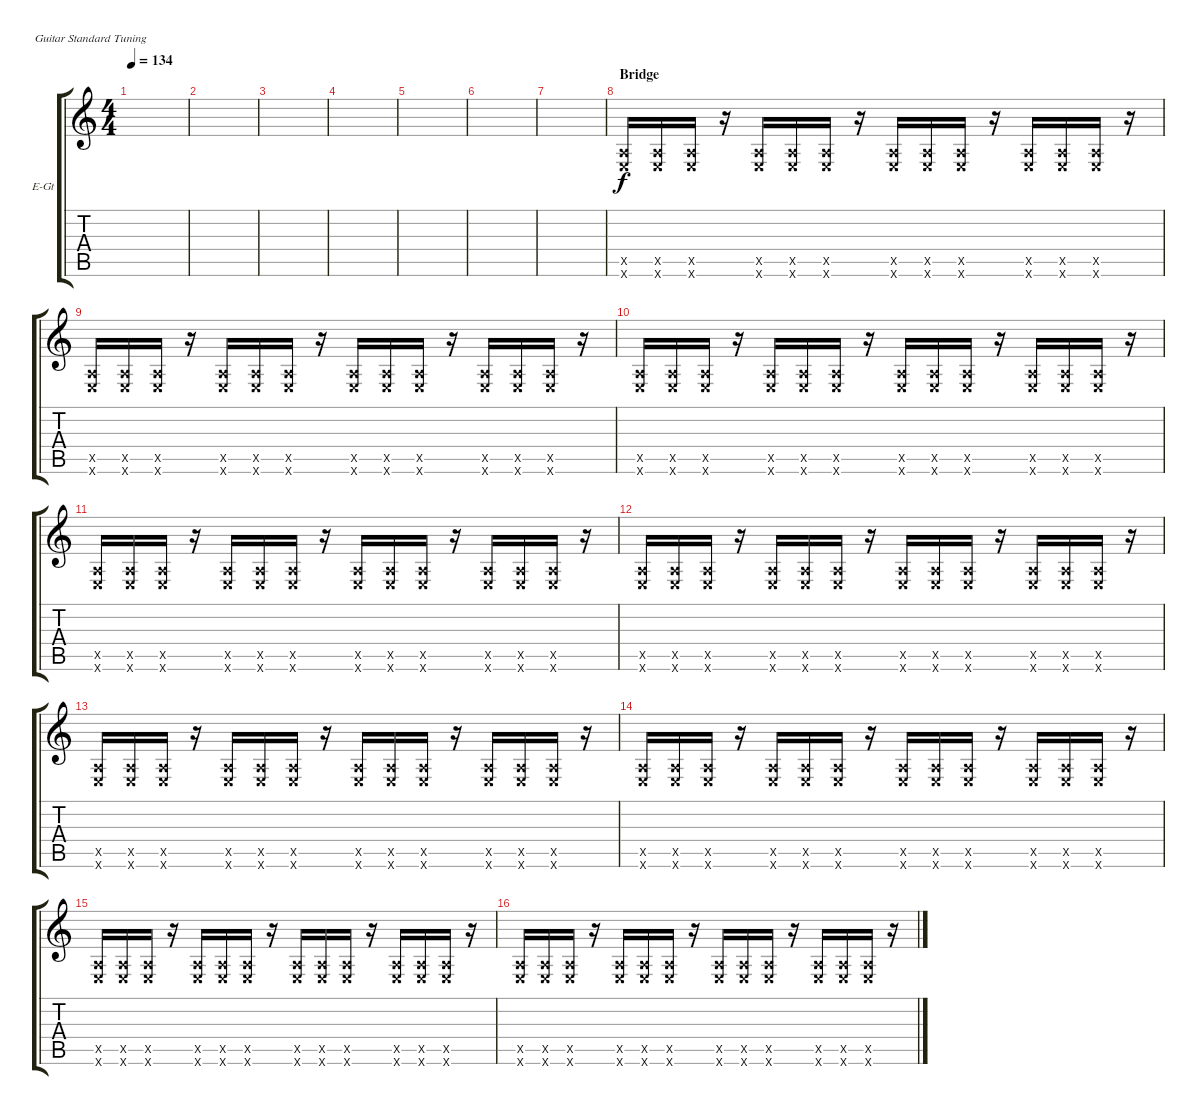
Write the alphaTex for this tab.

\defaultSystemsLayout 4
\bracketExtendMode groupsimilarinstruments
\firstSystemTrackNameOrientation horizontal
\otherSystemsTrackNameOrientation horizontal
\track ("Effects" "E-Gt") {instrument distortionguitar}
\staff {score tabs}
\tuning (E4 B3 G3 D3 A2 E2)
\ts (4 4)
\tempo 134
\clef g2
\scale
0.333333
\ks c
|
\scale
0.333333 |
\scale
0.333333 |
\scale
0.333333 |
\scale
0.333333 |
\scale
0.333333 |
\scale
0.333333 |
\section ("" "Bridge")
\scale
0.333333 (0.6{x} 0.5{x}).16 (0.5{x} 0.6{x}).16 (0.6{x} 0.5{x}).16 r.16 (0.6{x} 0.5{x}).16 (0.5{x} 0.6{x}).16 (0.6{x} 0.5{x}).16 r.16 (0.6{x} 0.5{x}).16 (0.5{x} 0.6{x}).16 (0.6{x} 0.5{x}).16 r.16 (0.6{x} 0.5{x}).16 (0.5{x} 0.6{x}).16 (0.6{x} 0.5{x}).16 r.16 |
\scale
0.333333 (0.6{x} 0.5{x}).16 (0.5{x} 0.6{x}).16 (0.6{x} 0.5{x}).16 r.16 (0.6{x} 0.5{x}).16 (0.5{x} 0.6{x}).16 (0.6{x} 0.5{x}).16 r.16 (0.6{x} 0.5{x}).16 (0.5{x} 0.6{x}).16 (0.6{x} 0.5{x}).16 r.16 (0.6{x} 0.5{x}).16 (0.5{x} 0.6{x}).16 (0.6{x} 0.5{x}).16 r.16 |
\scale
0.333333 (0.6{x} 0.5{x}).16 (0.5{x} 0.6{x}).16 (0.6{x} 0.5{x}).16 r.16 (0.6{x} 0.5{x}).16 (0.5{x} 0.6{x}).16 (0.6{x} 0.5{x}).16 r.16 (0.6{x} 0.5{x}).16 (0.5{x} 0.6{x}).16 (0.6{x} 0.5{x}).16 r.16 (0.6{x} 0.5{x}).16 (0.5{x} 0.6{x}).16 (0.6{x} 0.5{x}).16 r.16 |
\scale
0.333333 (0.6{x} 0.5{x}).16 (0.5{x} 0.6{x}).16 (0.6{x} 0.5{x}).16 r.16 (0.6{x} 0.5{x}).16 (0.5{x} 0.6{x}).16 (0.6{x} 0.5{x}).16 r.16 (0.6{x} 0.5{x}).16 (0.5{x} 0.6{x}).16 (0.6{x} 0.5{x}).16 r.16 (0.6{x} 0.5{x}).16 (0.5{x} 0.6{x}).16 (0.6{x} 0.5{x}).16 r.16 |
\scale
0.333333 (0.6{x} 0.5{x}).16 (0.5{x} 0.6{x}).16 (0.6{x} 0.5{x}).16 r.16 (0.6{x} 0.5{x}).16 (0.5{x} 0.6{x}).16 (0.6{x} 0.5{x}).16 r.16 (0.6{x} 0.5{x}).16 (0.5{x} 0.6{x}).16 (0.6{x} 0.5{x}).16 r.16 (0.6{x} 0.5{x}).16 (0.5{x} 0.6{x}).16 (0.6{x} 0.5{x}).16 r.16 |
\scale
0.333333 (0.6{x} 0.5{x}).16 (0.5{x} 0.6{x}).16 (0.6{x} 0.5{x}).16 r.16 (0.6{x} 0.5{x}).16 (0.5{x} 0.6{x}).16 (0.6{x} 0.5{x}).16 r.16 (0.6{x} 0.5{x}).16 (0.5{x} 0.6{x}).16 (0.6{x} 0.5{x}).16 r.16 (0.6{x} 0.5{x}).16 (0.5{x} 0.6{x}).16 (0.6{x} 0.5{x}).16 r.16 |
\scale
0.333333 (0.6{x} 0.5{x}).16 (0.5{x} 0.6{x}).16 (0.6{x} 0.5{x}).16 r.16 (0.6{x} 0.5{x}).16 (0.5{x} 0.6{x}).16 (0.6{x} 0.5{x}).16 r.16 (0.6{x} 0.5{x}).16 (0.5{x} 0.6{x}).16 (0.6{x} 0.5{x}).16 r.16 (0.6{x} 0.5{x}).16 (0.5{x} 0.6{x}).16 (0.6{x} 0.5{x}).16 r.16 |
\scale
0.333333 (0.6{x} 0.5{x}).16 (0.5{x} 0.6{x}).16 (0.6{x} 0.5{x}).16 r.16 (0.6{x} 0.5{x}).16 (0.5{x} 0.6{x}).16 (0.6{x} 0.5{x}).16 r.16 (0.6{x} 0.5{x}).16 (0.5{x} 0.6{x}).16 (0.6{x} 0.5{x}).16 r.16 (0.6{x} 0.5{x}).16 (0.5{x} 0.6{x}).16 (0.6{x} 0.5{x}).16 r.16 |
\scale
0.333333 (0.6{x} 0.5{x}).16 (0.5{x} 0.6{x}).16 (0.6{x} 0.5{x}).16 r.16 (0.6{x} 0.5{x}).16 (0.5{x} 0.6{x}).16 (0.6{x} 0.5{x}).16 r.16 (0.6{x} 0.5{x}).16 (0.5{x} 0.6{x}).16 (0.6{x} 0.5{x}).16 r.16 (0.6{x} 0.5{x}).16 (0.5{x} 0.6{x}).16 (0.6{x} 0.5{x}).16 r.16
